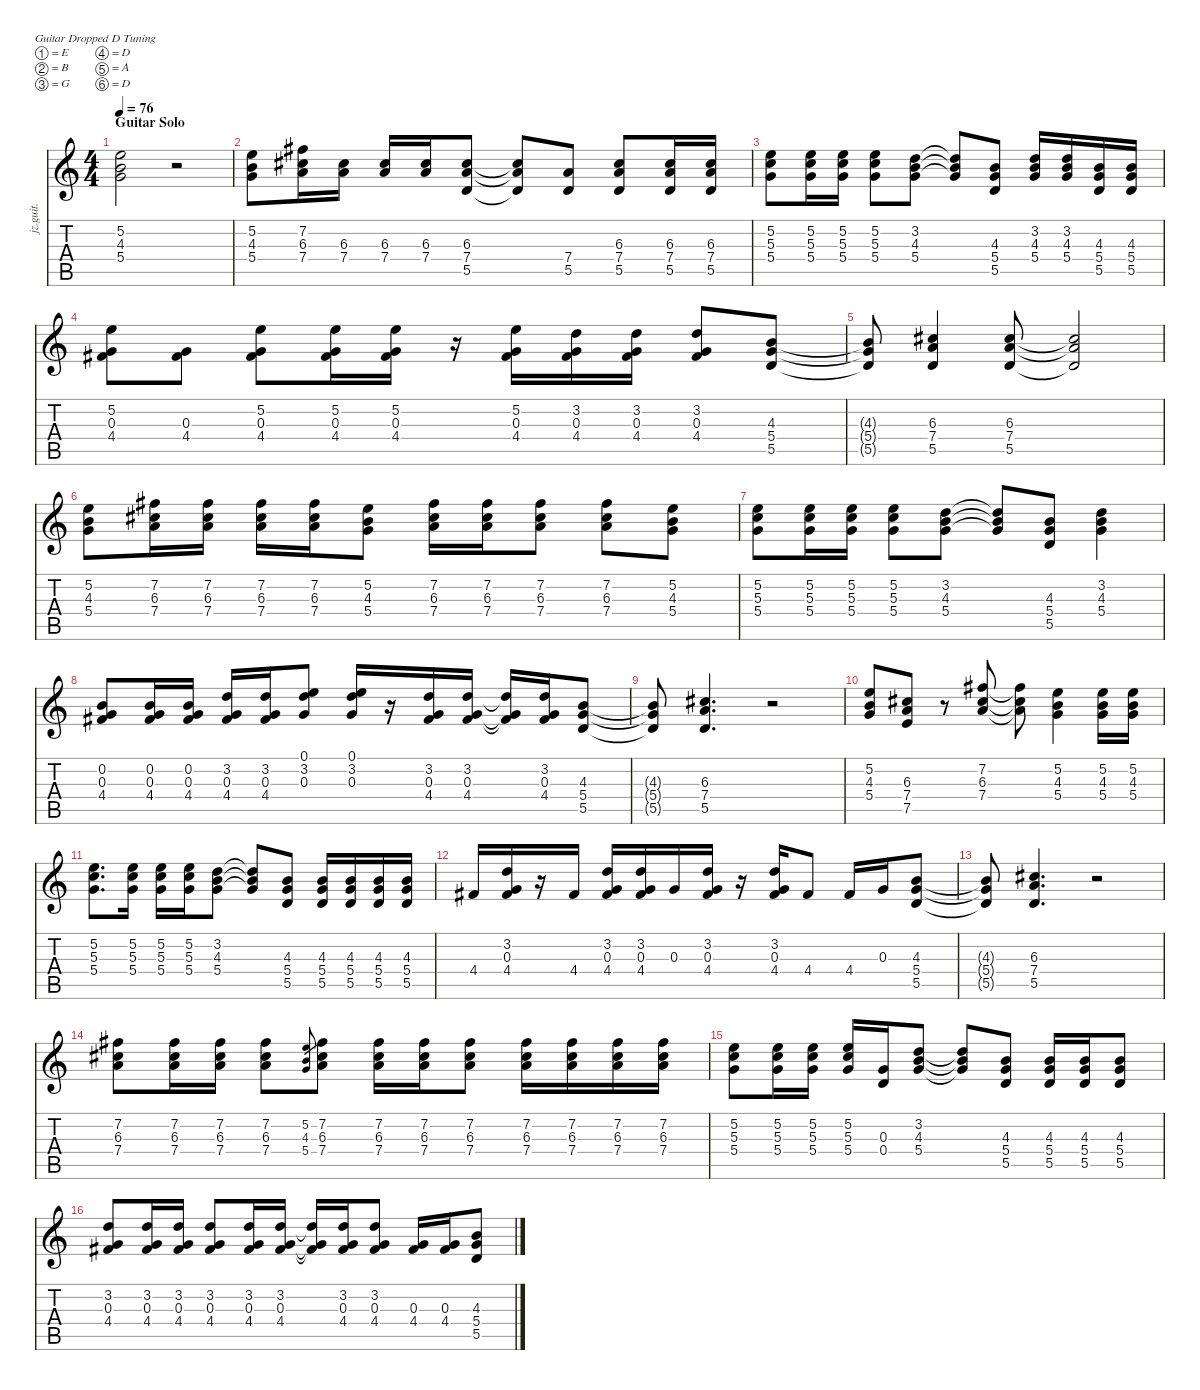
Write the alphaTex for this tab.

\defaultSystemsLayout 4
\hideDynamics
\bracketExtendMode nobrackets
\otherSystemsTrackNameOrientation horizontal
\track ("Rhythm Guitar" "jz.guit.") {instrument electricguitarjazz}
\staff {score tabs}
\tuning (E4 B3 G3 D3 A2 D2)
\ts (4 4)
\section ("" "Guitar Solo")
\tempo 76
\clef g2
\ks c
(5.2 4.3 5.4).2{dy f beam Down} r.2{beam Down} |
(5.2 4.3 5.4).8{dy mp beam Down} (7.2{acc #} 6.3{acc #} 7.4).16{beam Down} (6.3{acc #} 7.4).16{beam Down} (6.3{acc #} 7.4).16{beam Up} (6.3{acc #} 7.4).16{beam Up} (6.3{acc #} 7.4 5.5).8{beam Up} (6.3{t acc #} 7.4{t} 5.5{t}).8{beam Up} (7.4 5.5).8{beam Up} (6.3{acc #} 7.4 5.5).8{beam Up} (6.3{acc #} 7.4 5.5).16{beam Up} (6.3{acc #} 7.4 5.5).16{beam Up} |
(5.2 5.3 5.4).8{beam Down} (5.2 5.3 5.4).16{beam Down} (5.2 5.3 5.4).16{beam Down} (5.2 5.3 5.4).8{beam Down} (3.2 4.3 5.4).8{beam Down} (3.2{t} 4.3{t} 5.4{t}).8{beam Up} (4.3 5.4 5.5).8{beam Up} (3.2 4.3 5.4).16{beam Up} (3.2 4.3 5.4).16{beam Up} (4.3 5.4 5.5).16{beam Up} (4.3 5.4 5.5).16{beam Up} |
(5.2 0.3 4.4{acc #}).8{beam Down} (0.3 4.4{acc #}).8{beam Down} (5.2 0.3 4.4{acc #}).8{beam Down} (5.2 0.3 4.4{acc #}).16{beam Down} (5.2 0.3 4.4{acc #}).16{beam Down} r.16{beam Down} (5.2 0.3 4.4{acc #}).16{beam Down} (3.2 0.3 4.4{acc #}).16{beam Down} (3.2 0.3 4.4{acc #}).16{beam Down} (3.2 0.3 4.4{acc #}).8{beam Up} (4.3 5.4 5.5).8{beam Up} |
(4.3{t} 5.4{t} 5.5{t}).8{beam Up} (6.3{acc #} 7.4 5.5).4{beam Up} (6.3{acc #} 7.4 5.5).8{beam Up} (6.3{t acc #} 7.4{t} 5.5{t}).2{beam Up} |
(5.2 4.3 5.4).8{beam Down} (7.2{acc #} 6.3{acc #} 7.4).16{beam Down} (7.2{acc #} 6.3{acc #} 7.4).16{beam Down} (7.2{acc #} 6.3{acc #} 7.4).16{beam Down} (7.2{acc #} 6.3{acc #} 7.4).16{beam Down} (5.2 4.3 5.4).8{beam Down} (7.2{acc #} 6.3{acc #} 7.4).16{beam Down} (7.2{acc #} 6.3{acc #} 7.4).16{beam Down} (7.2{acc #} 6.3{acc #} 7.4).8{beam Down} (7.2{acc #} 6.3{acc #} 7.4).8{beam Down} (5.2 4.3 5.4).8{beam Down} |
(5.2 5.3 5.4).8{beam Down} (5.2 5.3 5.4).16{beam Down} (5.2 5.3 5.4).16{beam Down} (5.2 5.3 5.4).8{beam Down} (3.2 4.3 5.4).8{beam Down} (3.2{t} 4.3{t} 5.4{t}).8{beam Up} (4.3 5.4 5.5).8{beam Up} (3.2 4.3 5.4).4{beam Down} |
(0.2 0.3 4.4{acc #}).8{beam Up} (0.2 0.3 4.4{acc #}).16{beam Up} (0.2 0.3 4.4{acc #}).16{beam Up} (3.2 0.3 4.4{acc #}).16{beam Up} (3.2 0.3 4.4{acc #}).16{beam Up} (0.1 3.2 0.3).8{beam Up} (0.1 3.2 0.3).16{beam Up} r.16{beam Up} (3.2 0.3 4.4{acc #}).16{beam Up} (3.2 0.3 4.4{acc #}).16{beam Up} (3.2{t} 0.3{t} 4.4{t acc #}).16{beam Up} (3.2 0.3 4.4{acc #}).16{beam Up} (4.3 5.4 5.5).8{beam Up} |
(4.3{t} 5.4{t} 5.5{t}).8{beam Up} (6.3{acc #} 7.4 5.5).4{d beam Up} r.2{beam Up} |
(5.2 4.3 5.4).8{beam Up} (6.3{acc #} 7.4 7.5).8{beam Up} r.8{beam Up} (7.2{acc #} 6.3{acc #} 7.4).8{beam Down} (7.2{t acc #} 6.3{t acc #} 7.4{t}).8{beam Down} (5.2 4.3 5.4).4{beam Down} (5.2 4.3 5.4).16{beam Down} (5.2 4.3 5.4).16{beam Down} |
(5.2 5.3 5.4).8{d beam Down} (5.2 5.3 5.4).16{beam Down} (5.2 5.3 5.4).16{beam Down} (5.2 5.3 5.4).16{beam Down} (3.2 4.3 5.4).8{beam Down} (3.2{t} 4.3{t} 5.4{t}).8{beam Up} (4.3 5.4 5.5).8{beam Up} (4.3 5.4 5.5).16{beam Up} (4.3 5.4 5.5).16{beam Up} (4.3 5.4 5.5).16{beam Up} (4.3 5.4 5.5).16{beam Up} |
4.4{acc #}.16{beam Up} (3.2 0.3 4.4{acc #}).16{beam Up} r.16{beam Up} 4.4{acc #}.16{beam Up} (3.2 0.3 4.4{acc #}).16{beam Up} (3.2 0.3 4.4{acc #}).16{beam Up} 0.3.16{beam Up} (3.2 0.3 4.4{acc #}).16{beam Up} r.16{beam Up} (3.2 0.3 4.4{acc #}).16{beam Up} 4.4{acc #}.8{beam Up} 4.4{acc #}.16{beam Up} 0.3.16{beam Up} (4.3 5.4 5.5).8{beam Up} |
(4.3{t} 5.4{t} 5.5{t}).8{beam Up} (6.3{acc #} 7.4 5.5).4{d beam Up} r.2{beam Up} |
(7.2{acc #} 6.3{acc #} 7.4).8{beam Down} (7.2{acc #} 6.3{acc #} 7.4).16{beam Down} (7.2{acc #} 6.3{acc #} 7.4).16{beam Down} (7.2{acc #} 6.3{acc #} 7.4).8{beam Down} (5.2 4.3 5.4).8{gr dy mf beam Up} (7.2{acc #} 6.3{acc #} 7.4).8{dy mp beam Down} (7.2{acc #} 6.3{acc #} 7.4).16{beam Down} (7.2{acc #} 6.3{acc #} 7.4).16{beam Down} (7.2{acc #} 6.3{acc #} 7.4).8{beam Down} (7.2{acc #} 6.3{acc #} 7.4).16{beam Down} (7.2{acc #} 6.3{acc #} 7.4).16{beam Down} (7.2{acc #} 6.3{acc #} 7.4).16{beam Down} (7.2{acc #} 6.3{acc #} 7.4).16{beam Down} |
(5.2 5.3 5.4).8{beam Down} (5.2 5.3 5.4).16{beam Down} (5.2 5.3 5.4).16{beam Down} (5.2 5.3 5.4).16{beam Up} (0.3 0.4).16{beam Up} (3.2 4.3 5.4).8{beam Up} (3.2{t} 4.3{t} 5.4{t}).8{beam Up} (4.3 5.4 5.5).8{beam Up} (4.3 5.4 5.5).16{beam Up} (4.3 5.4 5.5).16{beam Up} (4.3 5.4 5.5).8{beam Up} |
(3.2 0.3 4.4{acc #}).8{beam Up} (3.2 0.3 4.4{acc #}).16{beam Up} (3.2 0.3 4.4{acc #}).16{beam Up} (3.2 0.3 4.4{acc #}).8{beam Up} (3.2 0.3 4.4{acc #}).16{beam Up} (3.2 0.3 4.4{acc #}).16{beam Up} (3.2{t} 0.3{t} 4.4{t acc #}).16{beam Up} (3.2 0.3 4.4{acc #}).16{beam Up} (3.2 0.3 4.4{acc #}).8{beam Up} (0.3 4.4{acc #}).16{beam Up} (0.3 4.4{acc #}).16{beam Up} (4.3 5.4 5.5).8{beam Up}
